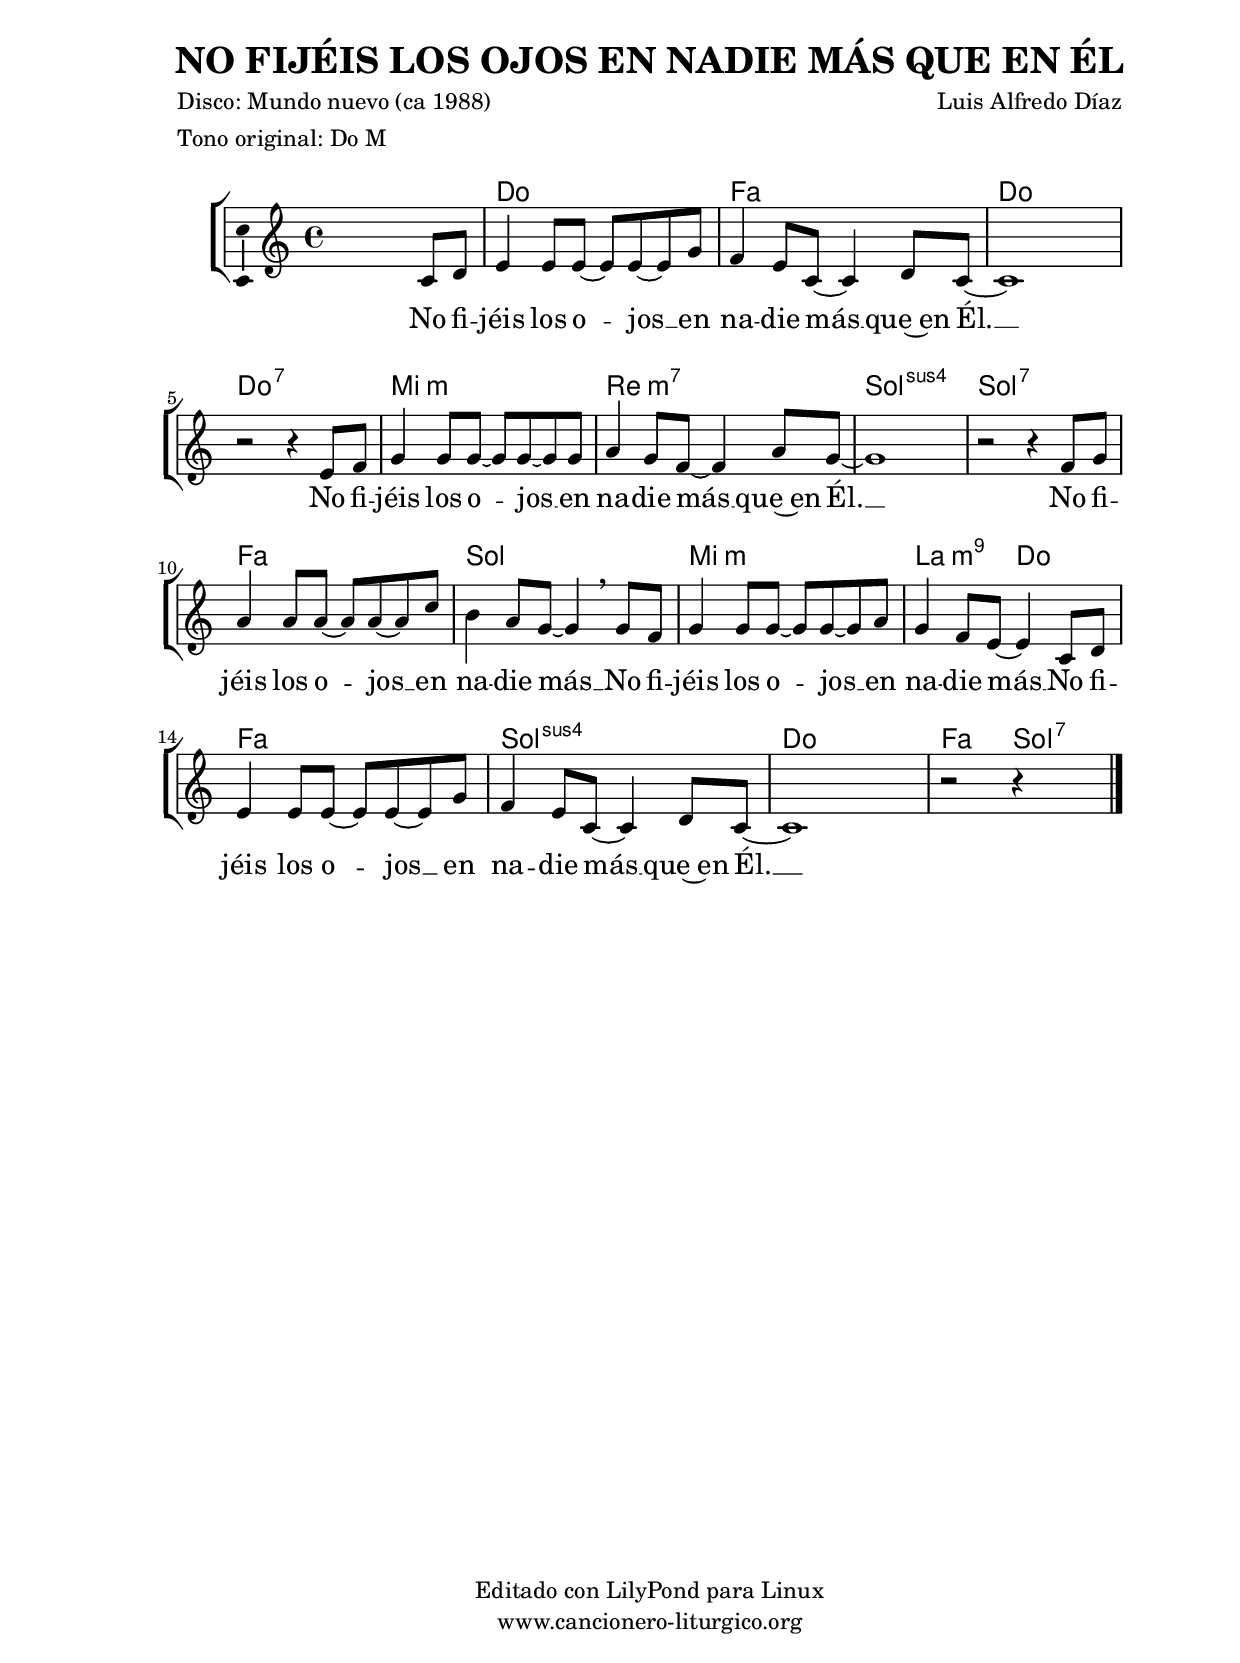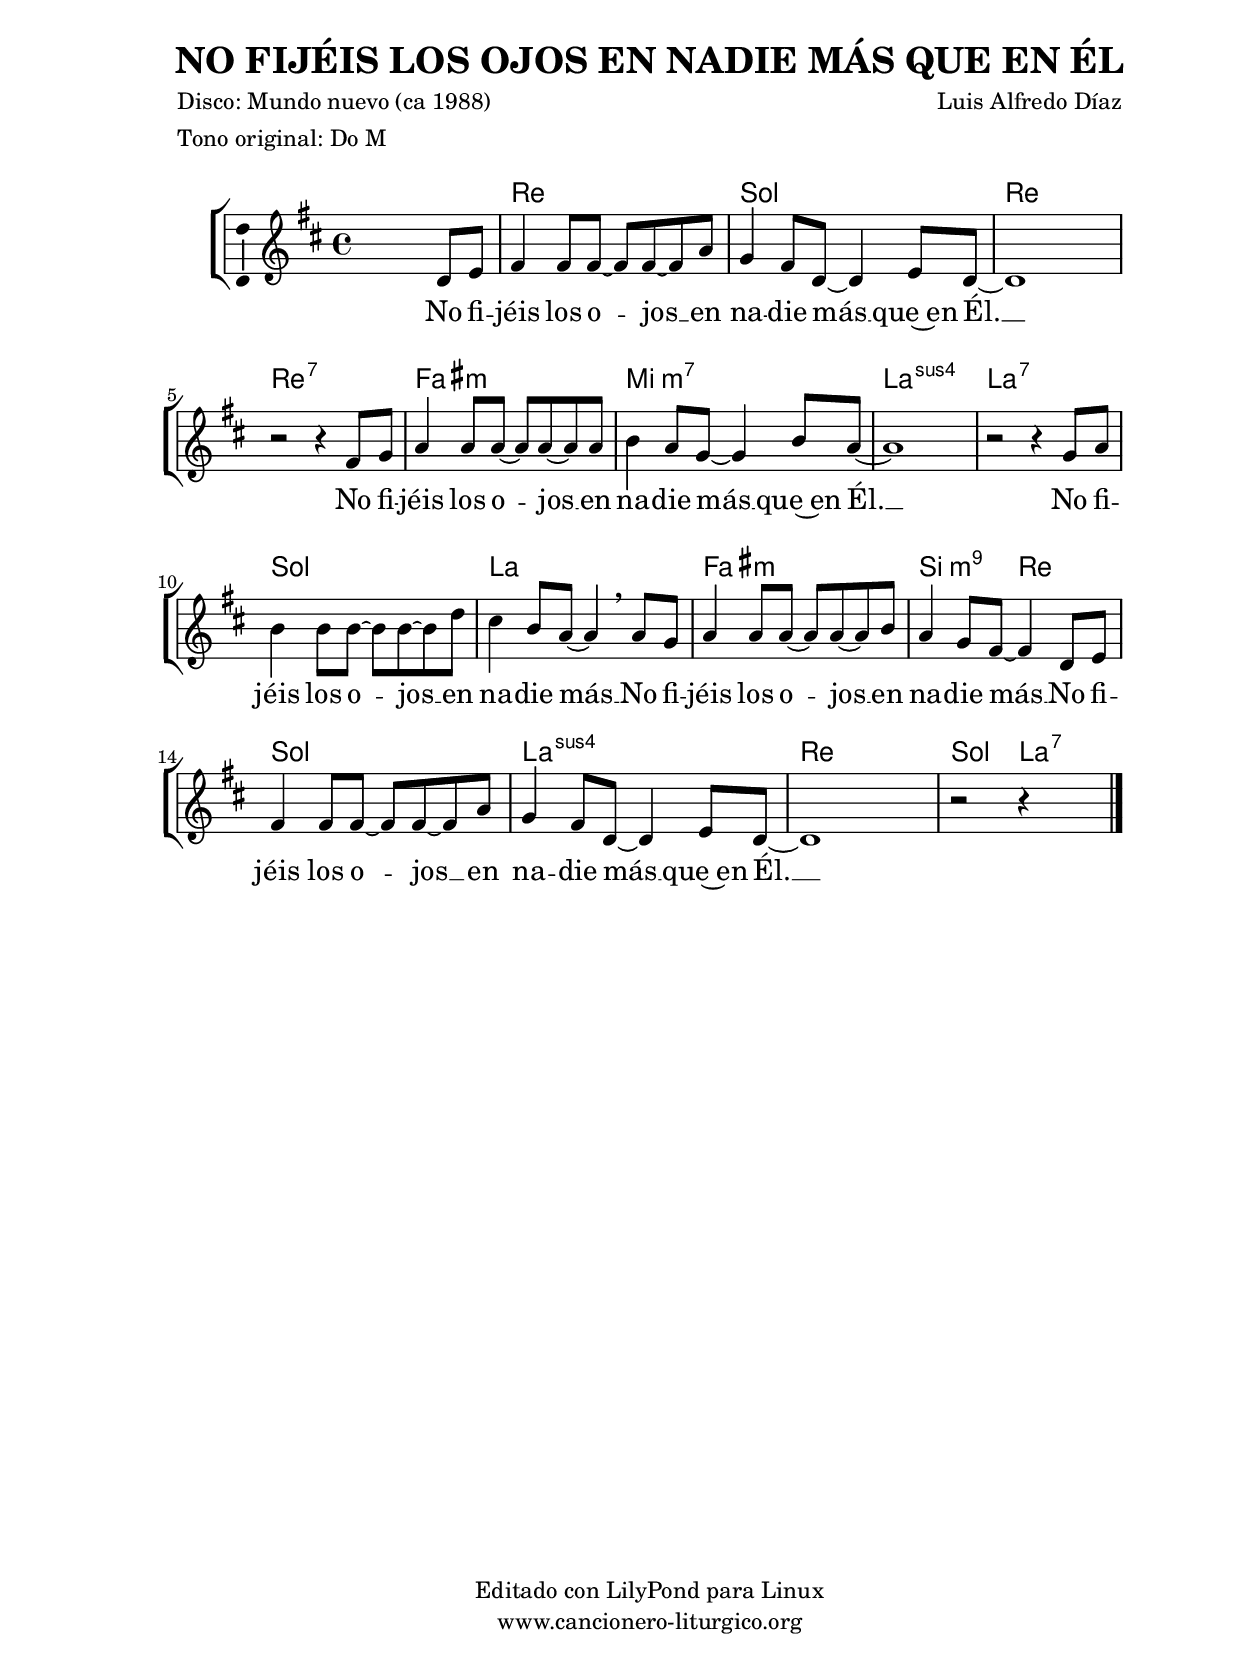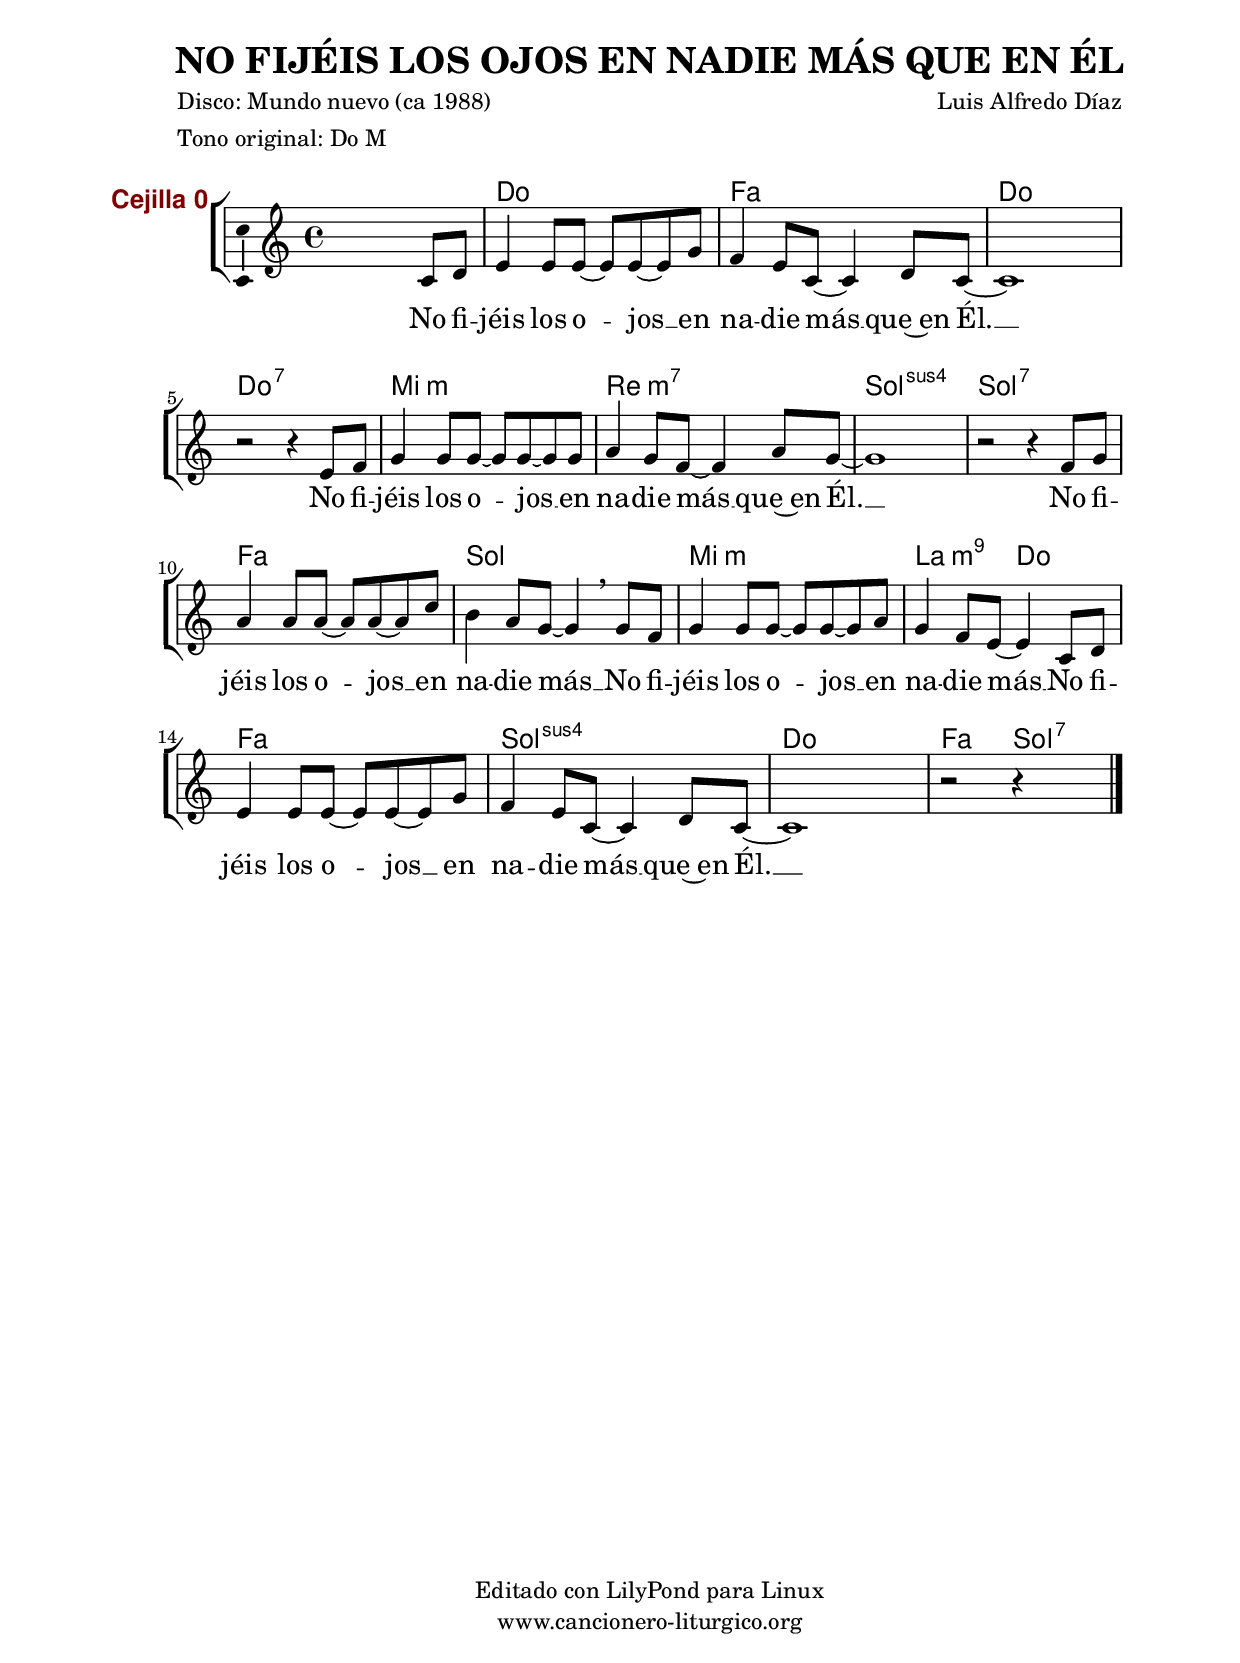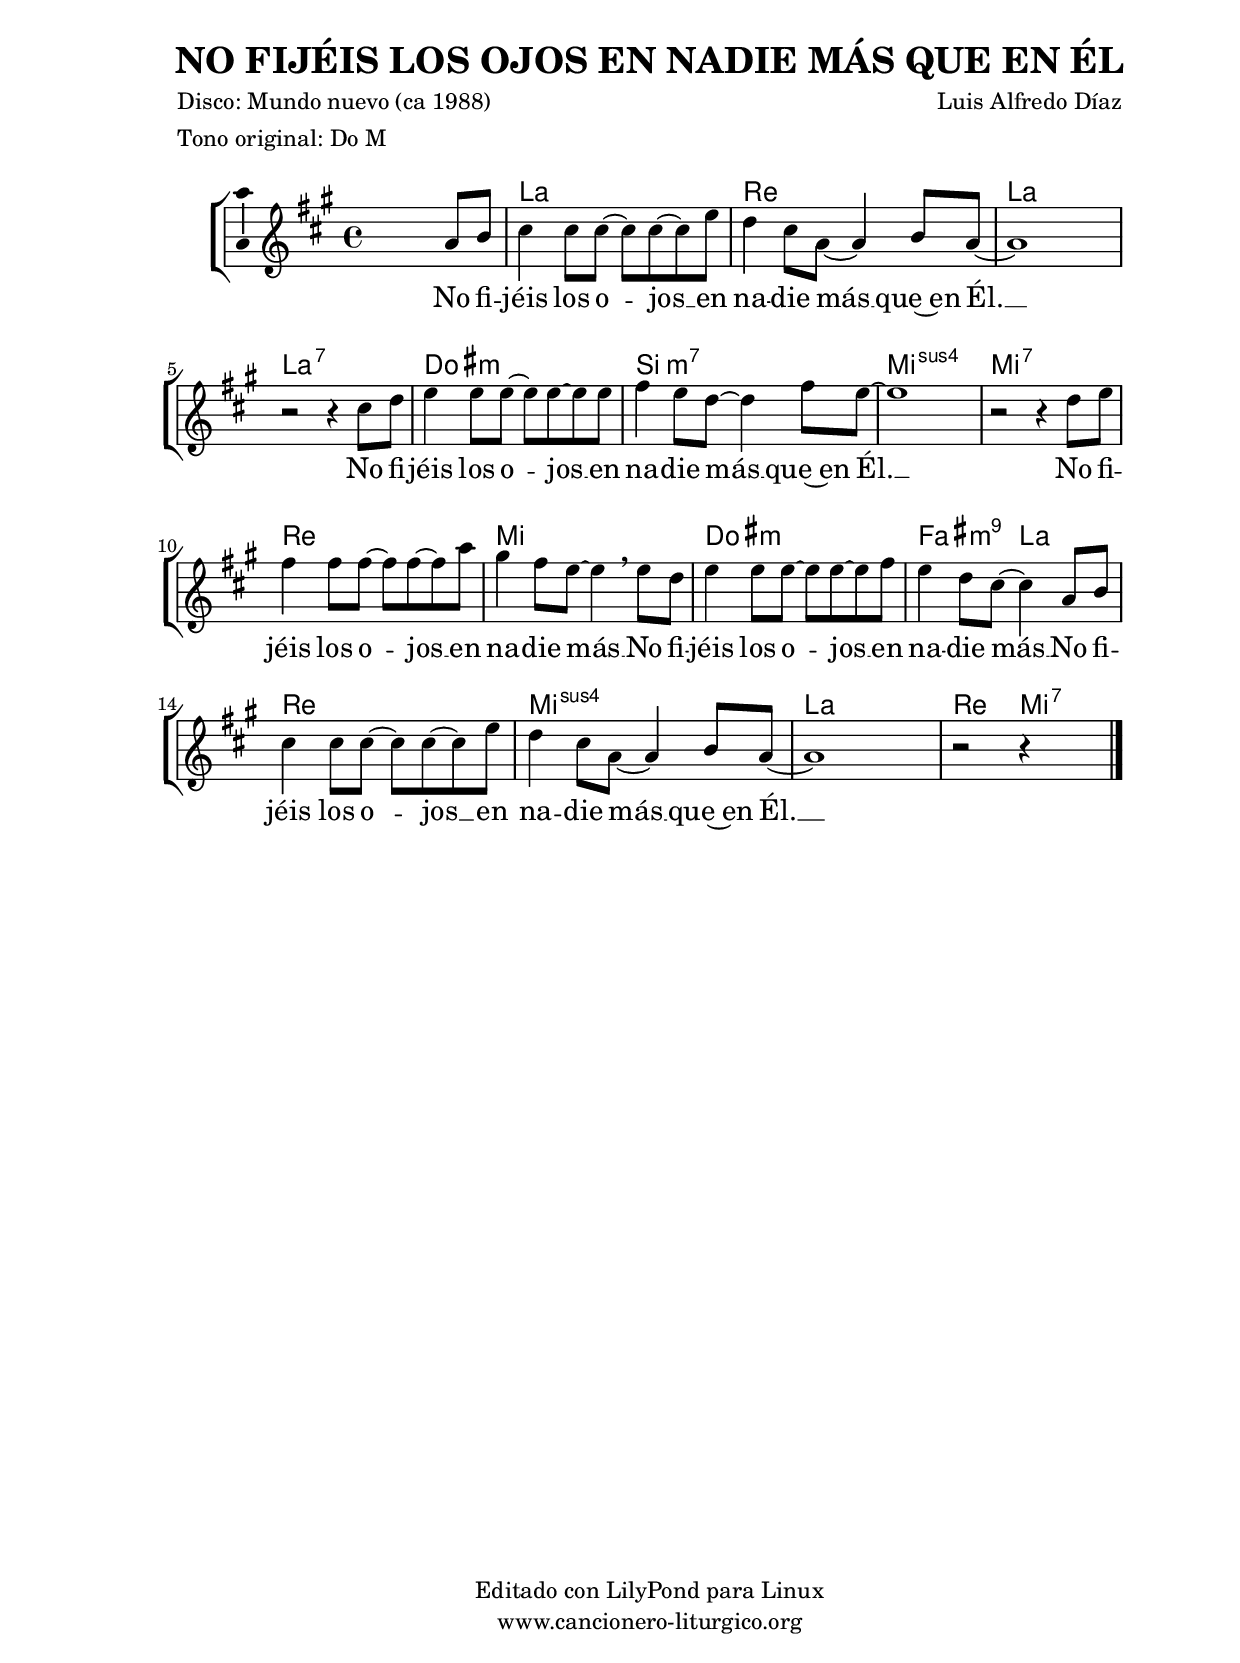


%versión de lilypond para la que se ha escrito esta partitura:
\version "2.16.0"

	%Tamaño papel
	#(set-default-paper-size "a4")
	%Tamaño partitura
	#(set-global-staff-size 20)
	%No responde al pulsar sobre una nota
	#(ly:set-option 'point-and-click #f)

%parámetros del encabezamiento:
\header {
	title = "NO FIJÉIS LOS OJOS EN NADIE MÁS QUE EN ÉL"
	subtitle = ""
	composer = "Luis Alfredo Díaz"
	poet = "Disco: Mundo nuevo (ca 1988)"
	meter = "Tono original: Do M"
	arranger = ""
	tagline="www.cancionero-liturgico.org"
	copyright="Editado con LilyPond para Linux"
	tiempo = ""
	usos = "Comunión, Gracias"
	letra = ""
	}

%parámetros asociados al papel:
\paper  {
	oddHeaderMarkup = \markup {\fill-line { \on-the-fly #not-first-page \fromproperty #'header:title \on-the-fly #not-first-page \fromproperty #'header:composer }}
	evenHeaderMarkup = \markup {\fill-line { \fromproperty #'header:composer \fromproperty #'header:title }}
	#(set-paper-size "a4")
	print-page-number = ##f
	first-page-number = 1
	print-first-page-number = ##f
%	head-separation = 3.0 \cm
	top-margin = 2.0 \cm
	bottom-margin = 0.5\cm
%%%	bottom-margin = -2.0\cm
	left-margin = 3.0 \cm
	line-width = 16.0 \cm 
	indent = 8\mm
	interscoreline = 2.\mm
	between-system-space = 15\mm
%	para que las partituras no llenen la hoja:
	ragged-bottom = ##t
%	idem para la última hoja:
	ragged-last-bottom = ##f
%	para que las partituras llenen el ancho del papel:
	ragged-last = ##f
	after-title-space = 2.5 \cm
%page-count=1
%system-count=8

	%Flexible Vertical Spacing
%	markup-markup-spacing =
%	#'((basic-distance . 15) (minimum-distance . 15) (padding . 3))
	markup-system-spacing =
	#'((basic-distance . 15) (minimum-distance . 15) (padding . 3))
	system-system-spacing =
	#'((basic-distance . 15) (minimum-distance . 15) (padding . 3))
	score-system-spacing =
	#'((basic-distance . 15) (minimum-distance . 15) (padding . 5))
%	top-system-spacing = % header
%	#'((basic-distance . 8) (minimum-distance . 0) (padding . 0))
%	top-markup-spacing =
%	#'((basic-distance . 20) (minimum-distance . 20) (padding . 0))
	last-bottom-spacing = % footer
	#'((basic-distance . 5) (minimum-distance . 5) (padding . 0))
%	score-markup-spacing =
%	#'((basic-distance . 16) (minimum-distance . 13) (padding . 0))

	}


%parámetros que afectan a toda la partitura:
global =  {
	%clave de sol (G):
	\clef G
	%armadura:
%%%	\transpose a c
	\key c \major
	\tempo 4=120
	\set Score.tempoHideNote = ##t
	}


acordes = {
	\italianChords
	\chordmode {
%%%	\transpose a c
{

s2 s c s f s c s c:7 s e:m s d:m7 s g:sus4 s g:7 s f s g s e:m s a:m9 c f s g:sus4 s c s f g:7

	}
	}
}

melodia = 
%%%\transpose a c
{
	\relative c'{
	\time 4/4

s2 s4 c8 d
e4 e8 e~e e~e g
f4 e8 c~c4 d8 c~
c1
r2 r4 e8 f
g4 g8 g~g g~g g
a4 g8 f~f4 a8 g~
g1
r2 r4 f8 g
a4 a8 a~a a~a c
b4 a8 g~g4 \breathe g8 f
g4 g8 g~g g~g a
g4 f8 e~e4 c8 d
e4 e8 e~e e~e g
f4 e8 c~c4 d8 c~
c1
r2 r4 s4

	\bar "|."
	}
	}


texto = \lyricmode {
No fi -- jéis los o -- jos __ en na -- die más __ que~en Él. __
No fi -- jéis los o -- jos __ en na -- die más __ que~en Él. __
No fi -- jéis los o -- jos __ en na -- die más __
No fi -- jéis los o -- jos __ en na -- die más __
No fi -- jéis los o -- jos __ en na -- die más __  que~en Él. __

	}


acordesStaff = \context ChordNames = acordesStaff <<
	\set chordChanges = ##t
	\acordes
	>>


%%%%%%%%%%%%%%%%%%%%%%%%%%%%%%%%%%% CEJILLA %%%%%%%%%%%%%%%%%%%%%%%%%%%%%%%%%%%
acordescejilla = {
%%%	\override ChordNames.ChordName #'font-size = #-1
%%%	\override ChordNames.ChordName #'font-series = #'bold
	\transpose c c {
		\acordes
		}
	}

acordescejillaStaff = \context ChordNames = acordescejillaStaff <<
	\set Staff.instrumentName = \markup \with-color #darkred \larger \bold \sans "Cejilla 0"
	\set chordChanges = ##t
	\acordescejilla
	>>
%%%%%%%%%%%%%%%%%%%%%%%%%%%%%%%%%%% CEJILLA %%%%%%%%%%%%%%%%%%%%%%%%%%%%%%%%%%%


vozStaff = \context Voice = vozStaff
\with {\consists "Ambitus_engraver"}
<<
%	\set Staff.instrumentName = ""
%	\set Staff.shortInstrumentName = ""
%	\set Staff.midiInstrument = #"clarinet"
	\set Staff.midiInstrument = #"cello"
%	\set Staff.midiInstrument = #"flute"
%	\set Staff.midiInstrument = #"electric guitar (jazz)"
%	\set Staff.midiInstrument = #"english horn"
%	\set Staff.midiInstrument = #"violin"
%	\set Staff.midiInstrument = #"glockenspiel"
	\set Staff.midiMinimumVolume = #0.7
	\set Staff.midiMaximumVolume = #0.9
	\global
	\melodia
	>>

textoStaff = \context Lyrics = textoStaff <<
	\lyricsto vozStaff \texto
	>>

\book {
	\score {
		\context ChoirStaff {
			\override StaffGroup.SystemStartBracket #'collapse-height = #1
			\override Score.SystemStartBar #'collapse-height = #1
			<<
			\acordesStaff
			\vozStaff
			\textoStaff
			>>
			}
		\layout {
	    		\context {
				\Lyrics
				\override LyricText #'font-size = #2
				}
	   		 \context {
				\Score
				\override StaffSymbol #'staff-space = #(magstep +3)
				}
			}
		}
	\score {
		\unfoldRepeats
		\context ChoirStaff {
			<<
			\acordesStaff
			\vozStaff
			>>
			}
		\midi {
	  		\context {
	  			\Score
				tempoWholesPerMinute = #(ly:make-moment 70 4)
				}
			}
		}
	}


%Partitura para guitarra
#(define output-suffix "G")
\book {
	\score {
		\context ChoirStaff {
			\override StaffGroup.SystemStartBracket #'collapse-height = #1
			\override Score.SystemStartBar #'collapse-height = #1
			<<
			\acordescejillaStaff
			\vozStaff
			\textoStaff
			>>
			}
		\layout {
%%%%%%%%%%%%%%%%%%%%%%%%%%%%%%%%%%% CEJILLA %%%%%%%%%%%%%%%%%%%%%%%%%%%%%%%%%%%
			\context {
				\ChordNames \consists Instrument_name_engraver
				}
%%%%%%%%%%%%%%%%%%%%%%%%%%%%%%%%%%% CEJILLA %%%%%%%%%%%%%%%%%%%%%%%%%%%%%%%%%%%
	    		\context {
				\Lyrics
				\override LyricText #'font-size = #2
				}
	   		 \context {
				\Score
				\override StaffSymbol #'staff-space = #(magstep +3)
				}
			}
		}
	}


#(define output-suffix "C")
\book {
	\score {
		\context ChoirStaff {
			\override StaffGroup.SystemStartBracket #'collapse-height = #1
			\override Score.SystemStartBar #'collapse-height = #1
\transpose c d
			<<
			\acordesStaff
			\vozStaff
			\textoStaff
			>>
			}
		\layout {
	    		\context {
				\Lyrics
				\override LyricText #'font-size = #2
				}
	   		 \context {
				\Score
				\override StaffSymbol #'staff-space = #(magstep +3)
				}
			}
		}
	}


#(define output-suffix "S")
\book {
	\score {
		\context ChoirStaff {
			\override StaffGroup.SystemStartBracket #'collapse-height = #1
			\override Score.SystemStartBar #'collapse-height = #1
\transpose c a
			<<
			\acordesStaff
			\vozStaff
			\textoStaff
			>>
			}
		\layout {
	    		\context {
				\Lyrics
				\override LyricText #'font-size = #2
				}
	   		 \context {
				\Score
				\override StaffSymbol #'staff-space = #(magstep +3)
				}
			}
		}
	}


